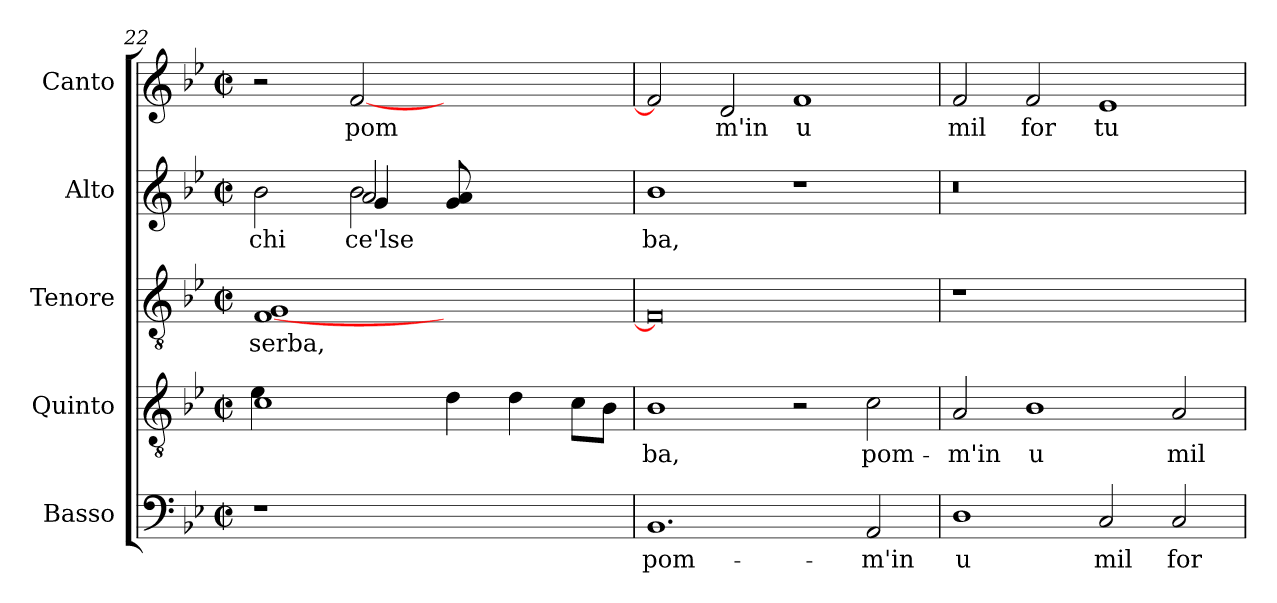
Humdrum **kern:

**kern	**text	**kern	**text	**kern	**text	**kern	**text	**kern	**text
*part5	*part5	*part4	*part4	*part3	*part3	*part2	*part2	*part1	*part1
*staff5	*staff5	*staff4	*staff4	*staff3	*staff3	*staff2	*staff2	*staff1	*staff1
*I"Basso	*	*I"Quinto	*	*I"Tenore	*	*I"Alto	*	*I"Canto	*
*clefF4	*	*clefGv2	*	*clefGv2	*	*clefG2	*	*clefG2	*
*k[b-e-]	*	*k[b-e-]	*	*k[b-e-]	*	*k[b-e-]	*	*k[b-e-]	*
*B-:	*	*B-:	*	*B-:	*	*B-:	*	*B-:	*
*M2/2	*	*M2/2	*	*M2/2	*	*M2/2	*	*M2/2	*
*met(c|)	*	*met(c|)	*	*met(c|)	*	*met(c|)	*	*met(c|)	*
=22	=22	=22	=22	=22	=22	=22	=22	=22	=22
*	*	*^	*	*	*	*	*	*	*
!	!	!	!	!LO:LY:b:cj	!	!LO:LY:b:cj	!	!LO:LY:b:cj	!	!
*	*	*	*	*	*	*	*^	*	*	*
*	*	*	*	*	*	*	*	*^	*	*	*
1r	.	1c	4e-\	--	1G [<1F	serba,	2b-\	2ryy	2ryy	chi	2r	.
.	.	.	1.ryy	.	.	.	.	.	.	.	.	.
!	!	!	!	!	!	!	!	!	!	!LO:LY:b:cj	!	!LO:LY:b
.	.	.	.	.	.	.	2b-\	2a/	4g/	ce'lse	[<2f/	pom
.	.	.	.	.	.	.	.	.	2ryy	.	.	.
!	!	!	!	!LO:LY:b:cj	!	!	!	!	!	!LO:LY:b:cj	!	!
2.ryy	.	4d\	.	--	2.ryy	.	8a/ 8g/	2ryy	.	.	2.ryy	.
.	.	.	.	.	.	.	2ryy	.	.	.	.	.
!	!	!	!	!LO:LY:b:cj	!	!	!	!	!	!	!	!
.	.	4d\	.	--	.	.	.	.	8ryy	.	.	.
.	.	.	.	.	.	.	.	.	4.ryy	.	.	.
!	!	!	!	!LO:LY:b:cj	!	!	!	!	!	!	!	!
.	.	8c\L	.	--	.	.	.	8ryy	.	.	.	.
!	!	!	!	!LO:LY:b:cj	!	!	!	!	!	!	!	!
.	.	8B-\J	.	--	.	.	8ryy	8ryy	.	.	.	.
*	*	*v	*v	*	*	*	*	*v	*v	*	*	*
=23	=23	=23	=23	=23	=23	=23	=23	=23	=23	=23
!	!LO:LY:b	!	!LO:LY:b:cj	!	!LO:LY:b:cj	!	!	!LO:LY:b:cj	!	!LO:LY:b
*	*	*	*	*	*	*v	*v	*	*	*
1.BB-	pom-	1B-	-ba,	0F]	.	1b-	ba,	2f/]	.
!	!	!	!	!	!	!	!	!	!LO:LY:b
.	.	.	.	.	.	.	.	2d/	m'in
!	!	!	!	!	!	!	!	!	!LO:LY:b
.	.	2r	.	.	.	1r	.	1f	u
!	!LO:LY:b	!	!LO:LY:b:cj	!	!	!	!	!	!
2AA/	-m'in	2c\	pom-	.	.	.	.	.	.
!!LO:LB:g=z
=24	=24	=24	=24	=24	=24	=24	=24	=24	=24
!	!LO:LY:b	!	!LO:LY:b:cj	!	!	!	!	!	!LO:LY:b
1D	u	2A/	-m'in	1r	.	0r	.	2f/	mil
!	!	!	!LO:LY:b:cj	!	!	!	!	!	!LO:LY:b
.	.	1B-	u	.	.	.	.	2f/	for
!	!LO:LY:b	!	!	!	!	!	!	!	!LO:LY:b
2C/	mil	.	.	1ryy	.	.	.	1e-	tu
!	!LO:LY:b	!	!LO:LY:b:cj	!	!	!	!	!	!
2C/	for	2A/	mil	.	.	.	.	.	.
=	=	=	=	=	=	=	=	=	=
*-	*-	*-	*-	*-	*-	*-	*-	*-	*-
